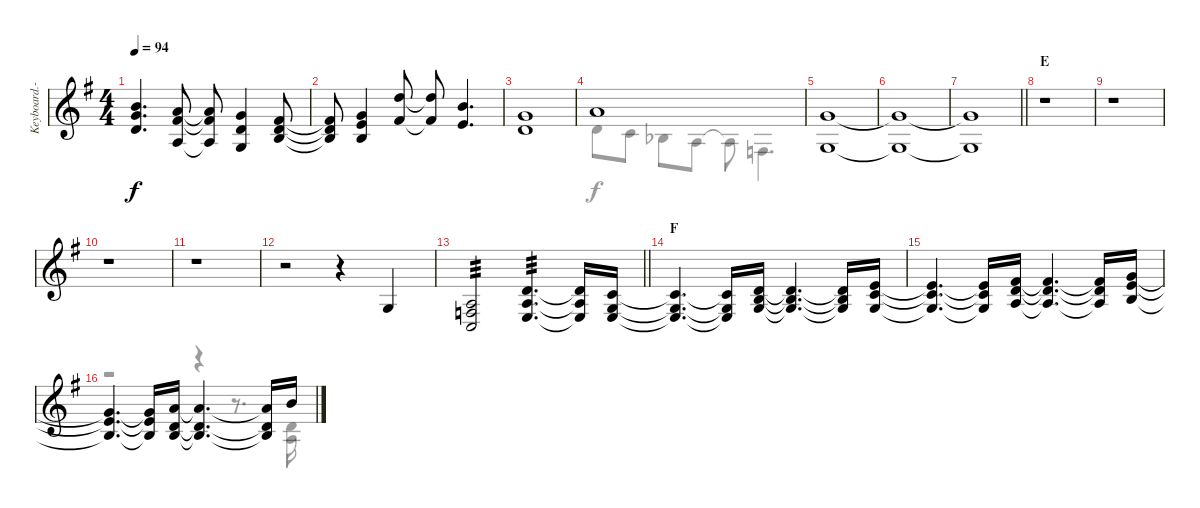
\track ("Keyboard.-III" "Keyboard.-") {instrument stringensemble1}
\staff {score}
\tuning (E4 B3 G3 D3 A2 E2 B1) {hide}
\voice
\ts (4 4)
\tempo 94
\clef g2
\ks g
(7.1 8.2 7.3).4{d dy f} (5.1 7.2 2.3).8 (5.1{t} 7.2{t} 2.3{t}).8 (3.1 3.2 0.3).4 (2.1 3.2 4.3).8 |
(2.1{t} 3.2{t} 4.3{t}).8 (3.1 5.2 4.3).4 (10.1 7.2).8 (10.1{t} 7.2{t}).8 (7.1 5.2).4{d} |
(3.1 3.2).1 |
5.1.1 |
(3.1 0.3).1{volume 5} |
(3.1{t} 0.3{t}).1 |
\barLineRight lightlight
(3.1{t} 0.3{t}).1 |
\section ("" "E")
r.1 |
r.1 |
r.1 |
r.1 |
r.2 r.4 0.3.4{volume 9} |
\barLineRight lightlight
(2.3 3.4 3.5).2{tp 3} (3.2 2.3 2.4).4{d tp 3} (3.2{t} 2.3{t} 2.4{t}).16 (1.2 0.3 2.4).16 |
\section ("" "F")
(1.2{t} 0.3{t} 2.4{t}).4{d} (1.2{t} 0.3{t} 2.4{t}).16 (3.2 4.3 5.4).16 (3.2{t} 4.3{t} 5.4{t}).4{d} (3.2{t} 4.3{t} 5.4{t}).16 (0.1 1.2 0.3).16 |
(0.1{t} 1.2{t} 0.3{t}).4{d} (0.1{t} 1.2{t} 0.3{t}).16 (2.1 3.2 2.3).16 (2.1{t} 3.2{t} 2.3{t}).4{d} (2.1{t} 3.2{t} 2.3{t}).16 (3.1 5.2 4.3).16 |
(3.1{t} 5.2{t} 4.3{t}).4{d} (3.1{t} 5.2{t} 4.3{t}).16 (5.1 3.2 4.3).16 (5.1{t} 3.2{t} 4.3{t}).4{d} (5.1{t} 3.2{t} 4.3{t}).16 7.1.16
\voice
\clef g2
\ottava regular
\simile none
\ks g
|
|
|
3.2.8 1.2.8 3.3{acc b}.8 2.3.8 2.3{t}.8 3.4.4{d} |
|
|
\barLineRight lightlight
|
|
|
|
|
|
\barLineRight lightlight
|
|
|
r.2 r.4 r.8{d} (3.2 2.3).16
